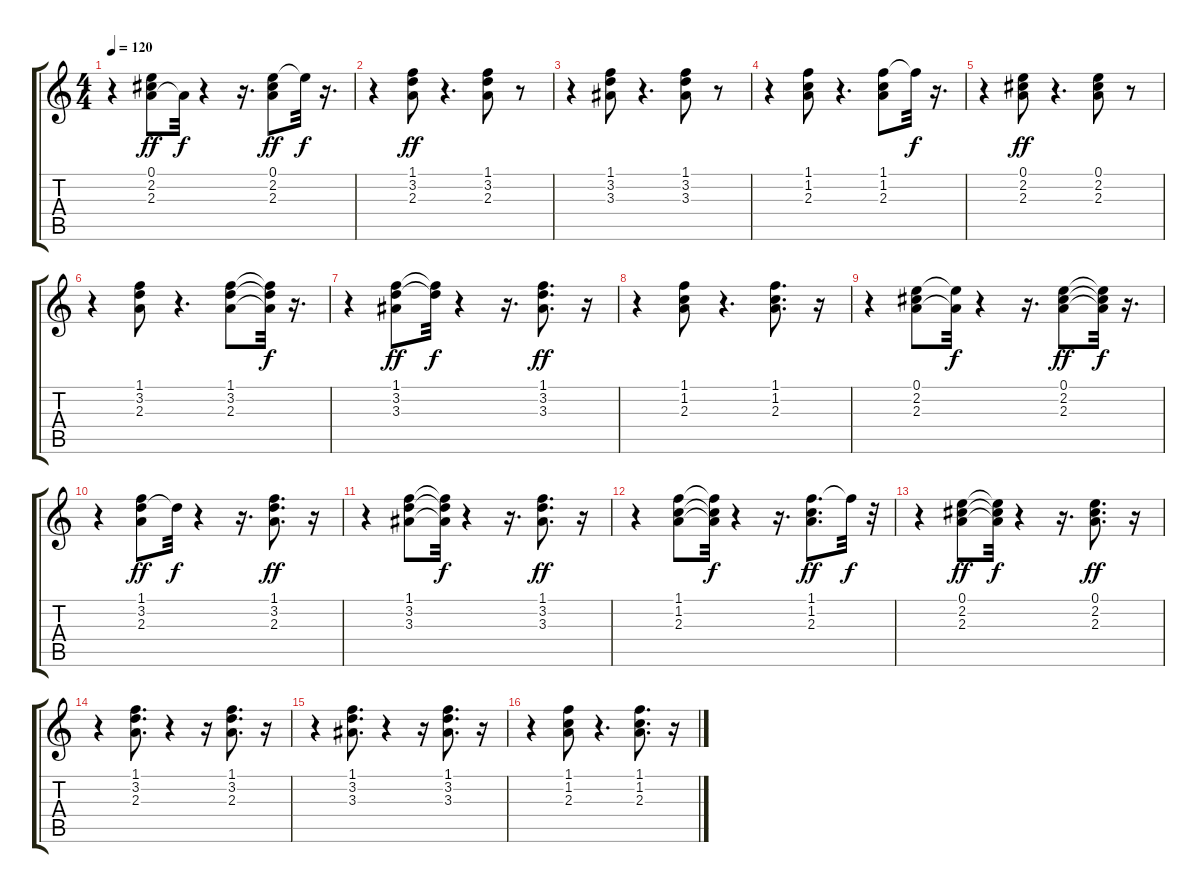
\track "" {instrument acousticguitarsteel}
\staff {score tabs}
\tuning (E4 B3 G3 D3 A2 E2) {hide}
\ts (4 4)
\tempo 120
\clef g2
\ks c
r.4{dy ff} (0.1 2.2 2.3).8 2.3{t}.32{dy f} r.4 r.16{d} (0.1 2.2 2.3).8{dy ff} 0.1{t}.32{dy f} r.16{d} |
r.4 (1.1 3.2 2.3).8{dy ff} r.4{d} (1.1 3.2 2.3).8 r.8 |
r.4 (1.1 3.2 3.3).8 r.4{d} (1.1 3.2 3.3).8 r.8 |
r.4 (1.1 1.2 2.3).8 r.4{d} (1.1 1.2 2.3).8 1.1{t}.32{dy f} r.16{d} |
r.4 (0.1 2.2 2.3).8{dy ff} r.4{d} (0.1 2.2 2.3).8 r.8 |
r.4 (1.1 3.2 2.3).8 r.4{d} (1.1 3.2 2.3).8 (1.1{t} 3.2{t} 2.3{t}).32{dy f} r.16{d} |
r.4 (1.1 3.2 3.3).8{dy ff} (1.1{t} 3.2{t}).32{dy f} r.4 r.16{d} (1.1 3.2 3.3).8{d dy ff} r.16 |
r.4 (1.1 1.2 2.3).8 r.4{d} (1.1 1.2 2.3).8{d} r.16 |
r.4 (0.1 2.2 2.3).8 (0.1{t} 2.3{t}).32{dy f} r.4 r.16{d} (0.1 2.2 2.3).8{dy ff} (0.1{t} 2.2{t} 2.3{t}).32{dy f} r.16{d} |
r.4 (1.1 3.2 2.3).8{dy ff} 3.2{t}.32{dy f} r.4 r.16{d} (1.1 3.2 2.3).8{d dy ff} r.16 |
r.4 (1.1 3.2 3.3).8 (1.1{t} 3.2{t} 3.3{t}).32{dy f} r.4 r.16{d} (1.1 3.2 3.3).8{d dy ff} r.16 |
r.4 (1.1 1.2 2.3).8 (1.1{t} 1.2{t} 2.3{t}).32{dy f} r.4 r.16{d} (1.1 1.2 2.3).8{d dy ff} 1.1{t}.32{dy f} r.32 |
r.4 (0.1 2.2 2.3).8{dy ff} (0.1{t} 2.2{t} 2.3{t}).32{dy f} r.4 r.16{d} (0.1 2.2 2.3).8{d dy ff} r.16 |
r.4 (1.1 3.2 2.3).8{d} r.4 r.16 (1.1 3.2 2.3).8{d} r.16 |
r.4 (1.1 3.2 3.3).8{d} r.4 r.16 (1.1 3.2 3.3).8{d} r.16 |
r.4 (1.1 1.2 2.3).8 r.4{d} (1.1 1.2 2.3).8{d} r.16
